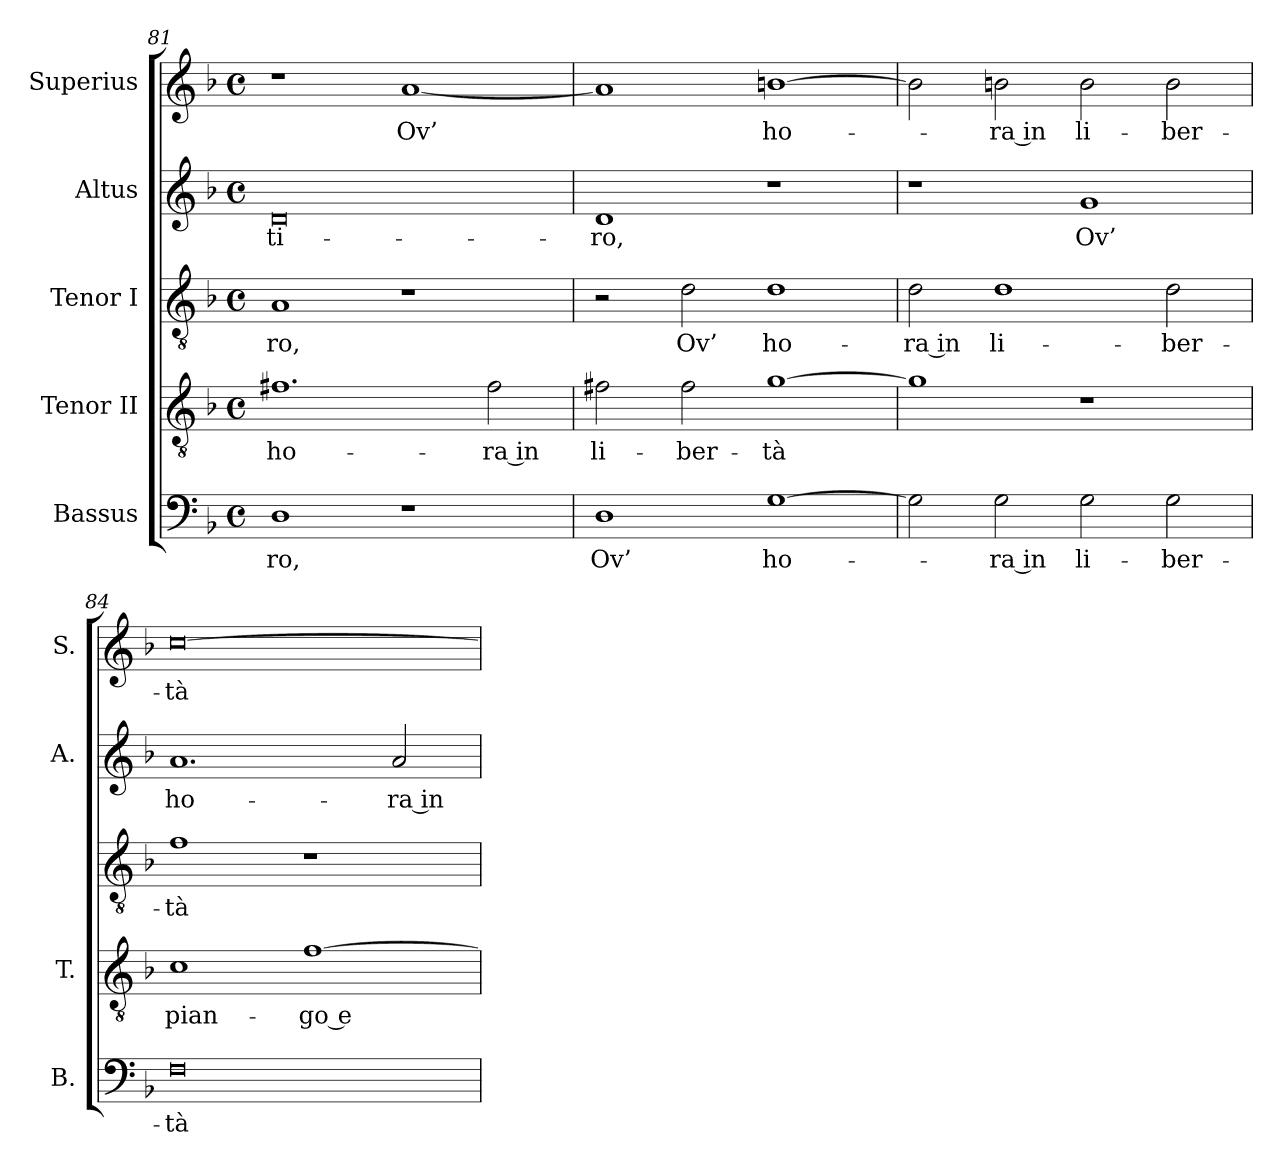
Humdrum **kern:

**kern	**text	**kern	**text	**kern	**text	**kern	**text	**kern	**text
*part5	*part5	*part4	*part4	*part3	*part3	*part2	*part2	*part1	*part1
*staff5	*staff5	*staff4	*staff4	*staff3	*staff3	*staff2	*staff2	*staff1	*staff1
*I"Bassus	*	*I"Tenor II	*	*I"Tenor I	*	*I"Altus	*	*I"Superius	*
*I'B.	*	*I'T.	*	*	*	*I'A.	*	*I'S.	*
*clefF4	*	*clefGv2	*	*clefGv2	*	*clefG2	*	*clefG2	*
*	*	*ITrd7c12	*	*	*	*	*	*	*
*k[b-]	*	*k[b-]	*	*k[b-]	*	*k[b-]	*	*k[b-]	*
*F:	*	*F:	*	*F:	*	*F:	*	*F:	*
*M4/4	*	*M4/4	*	*M4/4	*	*M4/4	*	*M4/4	*
*met(c)	*	*met(c)	*	*met(c)	*	*met(c)	*	*met(c)	*
=81	=81	=81	=81	=81	=81	=81	=81	=81	=81
!	!LO:LY:b:color=#000000	!	!	!	!	!	!	!	!
!	!	!	!LO:LY:b:color=#000000	!	!	!	!	!	!
!	!	!	!	!	!LO:LY:b:color=#000000	!	!	!	!
!	!	!	!	!	!	!	!LO:LY:b:color=#000000	!	!
1Di	-ro,	1.F#Xi	ho-	1Ai	-ro,	0di	-ti-	1r	.
!	!	!	!	!	!	!	!	!	!LO:LY:b:color=#000000
1r	.	.	.	1r	.	.	.	[<1ai	Ov’
!	!	!	!LO:LY:b:color=#000000	!	!	!	!	!	!
.	.	2F#i\	-ra in	.	.	.	.	.	.
=82	=82	=82	=82	=82	=82	=82	=82	=82	=82
!	!LO:LY:b:color=#000000	!	!	!	!	!	!	!	!
!	!	!	!LO:LY:b:color=#000000	!	!	!	!	!	!
!	!	!	!	!	!	!	!LO:LY:b:color=#000000	!	!
1Di	Ov’	2F#Xi\	li-	2r	.	1di	-ro,	1ai]	.
!	!	!	!LO:LY:b:color=#000000	!	!	!	!	!	!
!	!	!	!	!	!LO:LY:b:color=#000000	!	!	!	!
.	.	2F#i\	-ber-	2di\	Ov’	.	.	.	.
!	!LO:LY:b:color=#000000	!	!	!	!	!	!	!	!
!	!	!	!LO:LY:b:color=#000000	!	!	!	!	!	!
!	!	!	!	!	!LO:LY:b:color=#000000	!	!	!	!
!	!	!	!	!	!	!	!	!	!LO:LY:b:color=#000000
[>1Gi	ho-	[>1Gi	-tà	1di	ho-	1r	.	[>1bni	ho-
=83	=83	=83	=83	=83	=83	=83	=83	=83	=83
!	!	!	!	!	!LO:LY:b:color=#000000	!	!	!	!
2Gi\]	.	1Gi]	.	2di\	-ra in	1r	.	2bi\]	.
!	!LO:LY:b:color=#000000	!	!	!	!	!	!	!	!
!	!	!	!	!	!LO:LY:b:color=#000000	!	!	!	!
!	!	!	!	!	!	!	!	!	!LO:LY:b:color=#000000
2Gi\	-ra in	.	.	1di	li-	.	.	2bni\	-ra in
!	!LO:LY:b:color=#000000	!	!	!	!	!	!	!	!
!	!	!	!	!	!	!	!LO:LY:b:color=#000000	!	!
!	!	!	!	!	!	!	!	!	!LO:LY:b:color=#000000
2Gi\	li-	1r	.	.	.	1gi	Ov’	2bi\	li-
!	!LO:LY:b:color=#000000	!	!	!	!	!	!	!	!
!	!	!	!	!	!LO:LY:b:color=#000000	!	!	!	!
!	!	!	!	!	!	!	!	!	!LO:LY:b:color=#000000
2Gi\	-ber-	.	.	2di\	-ber-	.	.	2bi\	-ber-
!!LO:LB:g=z
=84	=84	=84	=84	=84	=84	=84	=84	=84	=84
!	!LO:LY:b:color=#000000	!	!	!	!	!	!	!	!
!	!	!	!LO:LY:b:color=#000000	!	!	!	!	!	!
!	!	!	!	!	!LO:LY:b:color=#000000	!	!	!	!
!	!	!	!	!	!	!	!LO:LY:b:color=#000000	!	!
!	!	!	!	!	!	!	!	!	!LO:LY:b:color=#000000
0Fi	-tà	1Ci	pian-	1fi	-tà	1.ai	ho-	[>0cci	-tà
!	!	!	!LO:LY:b:color=#000000	!	!	!	!	!	!
.	.	[>1Fi	-go e	1r	.	.	.	.	.
!	!	!	!	!	!	!	!LO:LY:b:color=#000000	!	!
.	.	.	.	.	.	2ai/	-ra in	.	.
=	=	=	=	=	=	=	=	=	=
*-	*-	*-	*-	*-	*-	*-	*-	*-	*-
